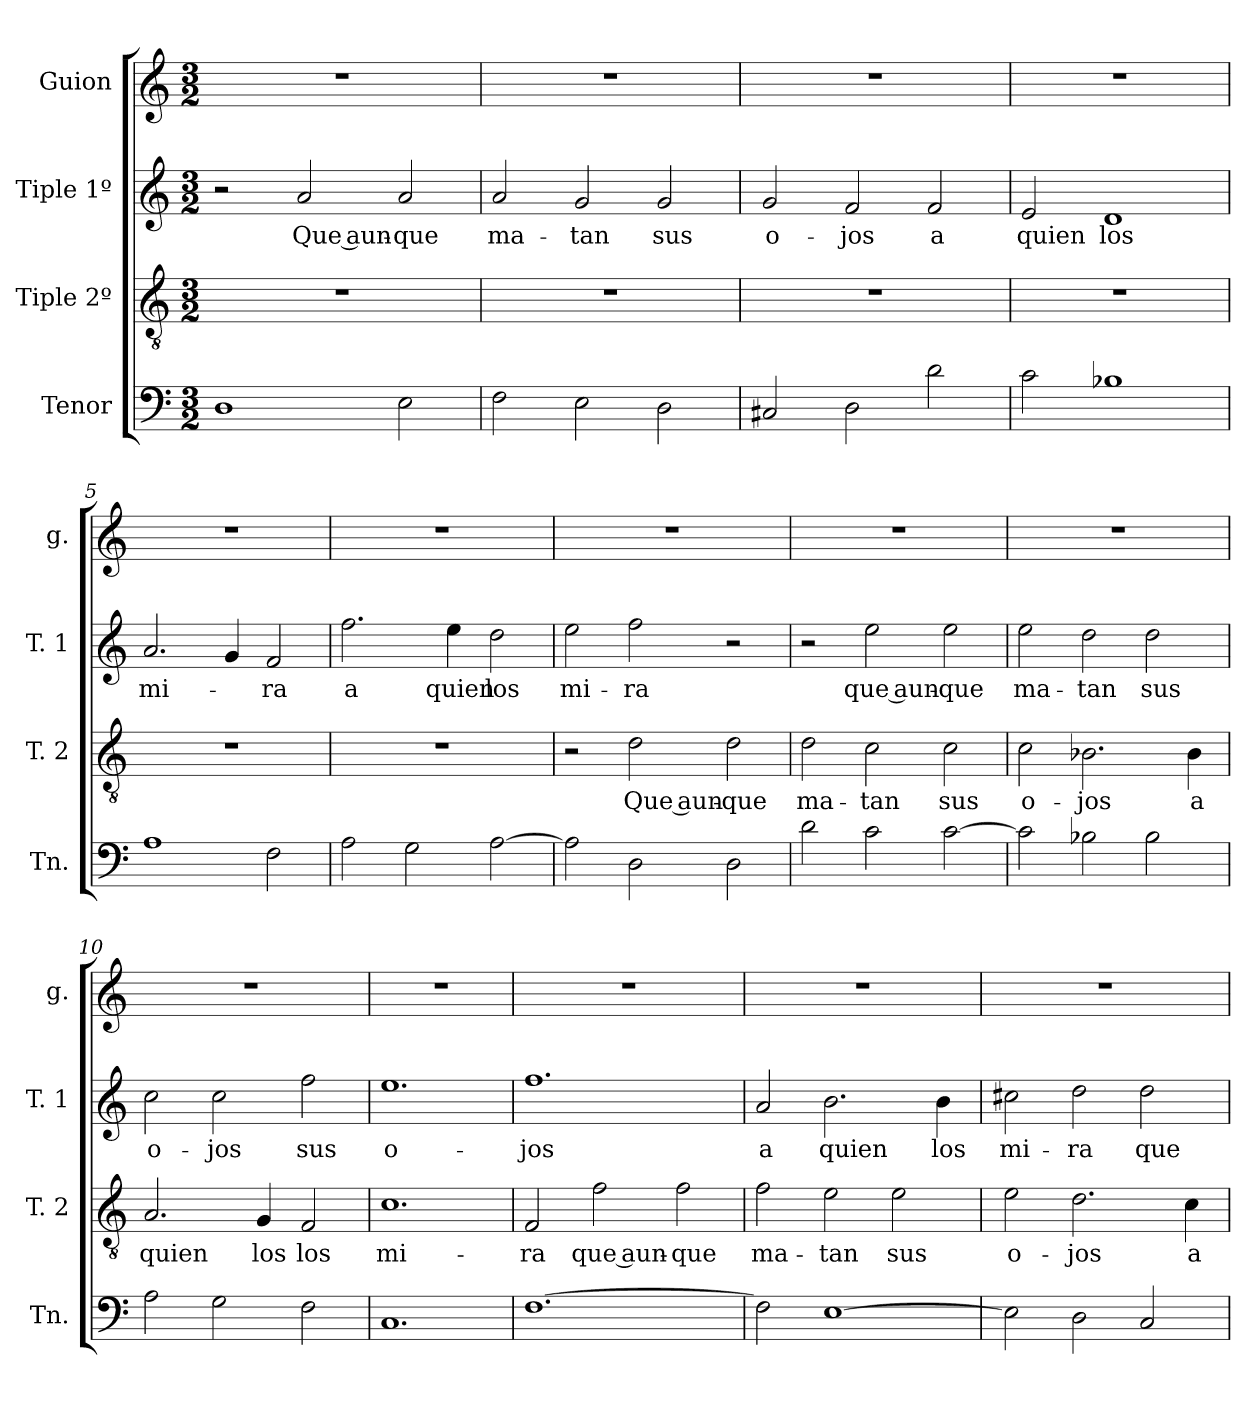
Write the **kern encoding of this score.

**kern	**kern	**text	**kern	**text	**kern
*part4	*part3	*part3	*part2	*part2	*part1
*staff4	*staff3	*staff3	*staff2	*staff2	*staff1
*I"Tenor	*I"Tiple 2º	*	*I"Tiple 1º	*	*I"Guion
*I'Tn.	*I'T. 2	*	*I'T. 1	*	*I'g.
*clefF4	*clefGv2	*	*clefG2	*	*clefG2
*M3/2	*M3/2	*	*M3/2	*	*M3/2
=1	=1	=1	=1	=1	=1
1D	1.r	.	2r	.	1.r
.	.	.	2a	Que aun-	.
2E	.	.	2a	-que	.
=2	=2	=2	=2	=2	=2
2F	1.r	.	2a	ma-	1.r
2E	.	.	2g	-tan	.
2D	.	.	2g	sus	.
=3	=3	=3	=3	=3	=3
2C#X	1.r	.	2g	o-	1.r
2D	.	.	2f	-jos	.
2d	.	.	2f	a	.
=4	=4	=4	=4	=4	=4
2c	1.r	.	2e	quien	1.r
1B-X	.	.	1d	los	.
=5	=5	=5	=5	=5	=5
1A	1.r	.	2.a	mi-	1.r
.	.	.	4g	.	.
2F	.	.	2f	-ra	.
=6	=6	=6	=6	=6	=6
2A	1.r	.	2.ff	a	1.r
2G	.	.	.	.	.
.	.	.	4ee	quien	.
[2A	.	.	2dd	los	.
=7	=7	=7	=7	=7	=7
2A]	2r	.	2ee	mi-	1.r
2D	2d	Que aun-	2ff	-ra	.
2D	2d	-que	2r	.	.
=8	=8	=8	=8	=8	=8
2d	2d	ma-	2r	.	1.r
2c	2c	-tan	2ee	que aun-	.
[2c	2c	sus	2ee	-que	.
=9	=9	=9	=9	=9	=9
2c]	2c	o-	2ee	ma-	1.r
2B-X	2.B-X	-jos	2dd	-tan	.
2B-	.	.	2dd	sus	.
.	4B-	a	.	.	.
=10	=10	=10	=10	=10	=10
2A	2.A	quien	2cc	o-	1.r
2G	.	.	2cc	-jos	.
.	4G	los	.	.	.
2F	2F	los	2ff	sus	.
=11	=11	=11	=11	=11	=11
1.C	1.c	mi-	1.ee	o-	1.r
=12	=12	=12	=12	=12	=12
[1.F	2F	-ra	1.ff	-jos	1.r
.	2f	que aun-	.	.	.
.	2f	-que	.	.	.
=13	=13	=13	=13	=13	=13
2F]	2f	ma-	2a	a	1.r
[1E	2e	-tan	2.b	quien	.
.	2e	sus	.	.	.
.	.	.	4b	los	.
=14	=14	=14	=14	=14	=14
2E]	2e	o-	2cc#X	mi-	1.r
2D	2.d	-jos	2dd	-ra	.
2C	.	.	2dd	que	.
.	4c	a	.	.	.
=	=	=	=	=	=
*-	*-	*-	*-	*-	*-
